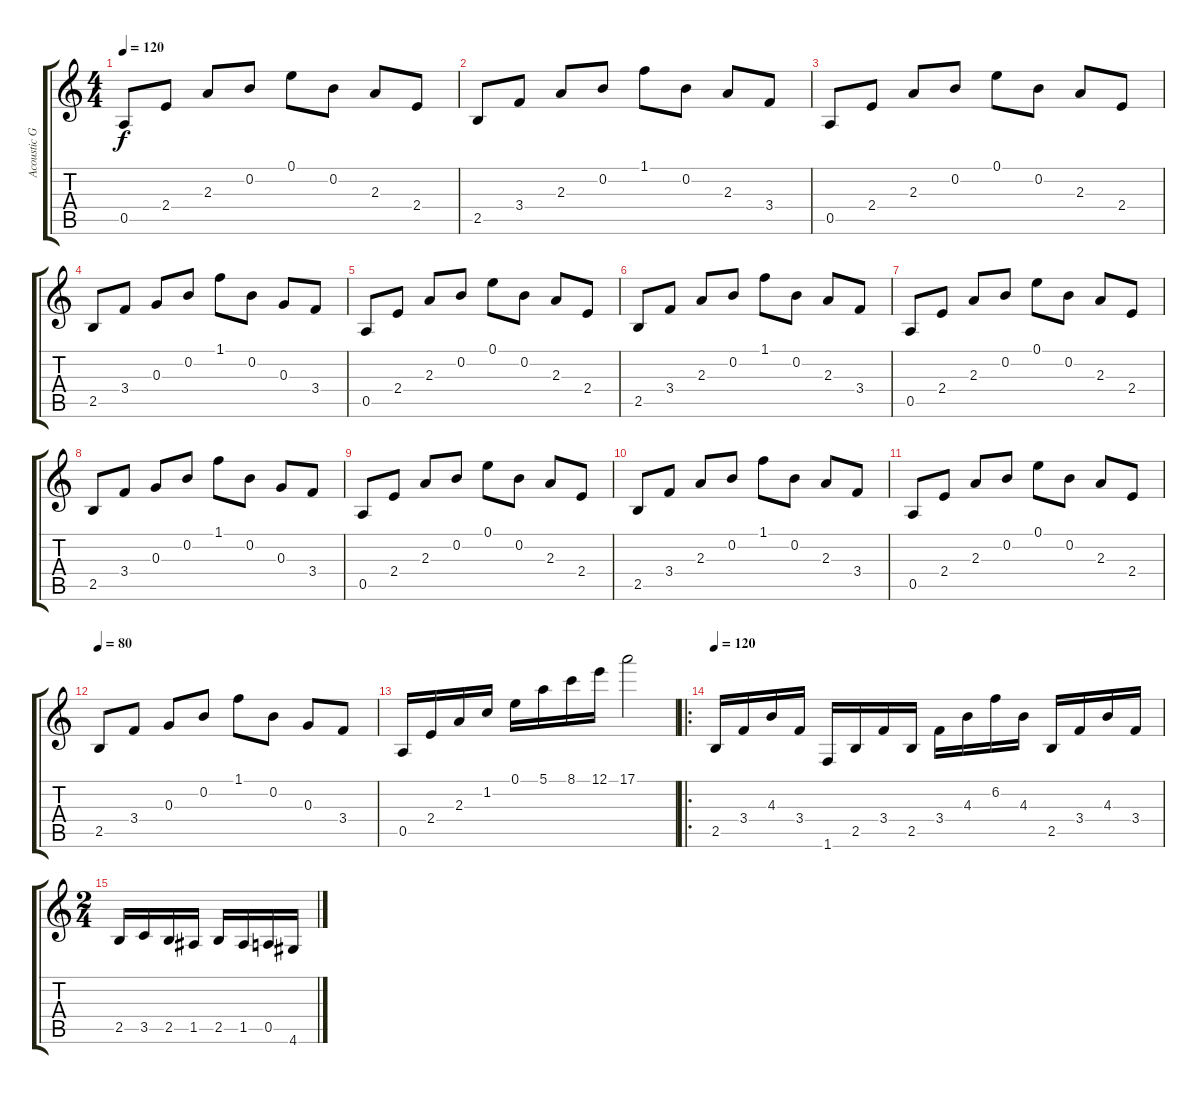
\track ("Acoustic Guitar" "Acoustic G") {instrument acousticguitarsteel}
\staff {score tabs}
\tuning (E4 B3 G3 D3 A2 E2) {hide}
\ts (4 4)
\tempo 120
\clef g2
\ks c
0.5.8{dy f} 2.4.8 2.3.8 0.2.8 0.1.8 0.2.8 2.3.8 2.4.8 |
2.5.8 3.4.8 2.3.8 0.2.8 1.1.8 0.2.8 2.3.8 3.4.8 |
0.5.8 2.4.8 2.3.8 0.2.8 0.1.8 0.2.8 2.3.8 2.4.8 |
2.5.8 3.4.8 0.3.8 0.2.8 1.1.8 0.2.8 0.3.8 3.4.8 |
0.5.8 2.4.8 2.3.8 0.2.8 0.1.8 0.2.8 2.3.8 2.4.8 |
2.5.8 3.4.8 2.3.8 0.2.8 1.1.8 0.2.8 2.3.8 3.4.8 |
0.5.8 2.4.8 2.3.8 0.2.8 0.1.8 0.2.8 2.3.8 2.4.8 |
2.5.8 3.4.8 0.3.8 0.2.8 1.1.8 0.2.8 0.3.8 3.4.8 |
0.5.8 2.4.8 2.3.8 0.2.8 0.1.8 0.2.8 2.3.8 2.4.8 |
2.5.8 3.4.8 2.3.8 0.2.8 1.1.8 0.2.8 2.3.8 3.4.8 |
0.5.8 2.4.8 2.3.8 0.2.8 0.1.8 0.2.8 2.3.8 2.4.8 |
\tempo 80
2.5.8 3.4.8 0.3.8 0.2.8 1.1.8 0.2.8 0.3.8 3.4.8 |
0.5.16 2.4.16 2.3.16 1.2.16 0.1.16 5.1.16 8.1.16 12.1.16 17.1.2 |
\ro
\tempo 120
2.5.16 3.4.16 4.3.16 3.4.16 1.6.16 2.5.16 3.4.16 2.5.16 3.4.16 4.3.16 6.2.16 4.3.16 2.5.16 3.4.16 4.3.16 3.4.16 |
\ts (2 4)
2.5.16 3.5.16 2.5.16 1.5.16 2.5.16 1.5.16 0.5.16 4.6.16
